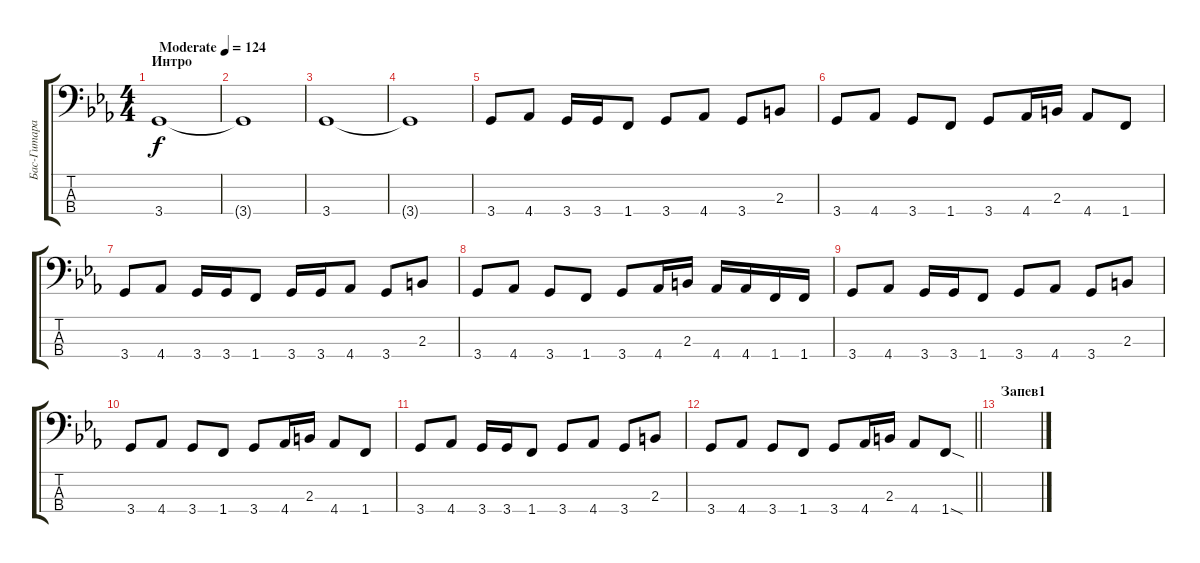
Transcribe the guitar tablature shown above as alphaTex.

\track ("Бас-Гитара" "Бас-Гитара") {instrument electricbassfinger}
\staff {score tabs}
\tuning (G2 D2 A1 E1) {hide}
\ts (4 4)
\section ("" "Интро")
\tempo (124 "Moderate")
\clef f4
\ks cminor
3.4.1{dy f instrument electricbassfinger} |
3.4{t}.1 |
3.4.1 |
3.4{t}.1 |
3.4.8 4.4.8 3.4.16 3.4.16 1.4.8 3.4.8 4.4.8 3.4.8 2.3.8 |
3.4.8 4.4.8 3.4.8 1.4.8 3.4.8 4.4.16 2.3.16 4.4.8 1.4.8 |
3.4.8 4.4.8 3.4.16 3.4.16 1.4.8 3.4.16 3.4.16 4.4.8 3.4.8 2.3.8 |
3.4.8 4.4.8 3.4.8 1.4.8 3.4.8 4.4.16 2.3.16 4.4.16 4.4.16 1.4.16 1.4.16 |
3.4.8 4.4.8 3.4.16 3.4.16 1.4.8 3.4.8 4.4.8 3.4.8 2.3.8 |
3.4.8 4.4.8 3.4.8 1.4.8 3.4.8 4.4.16 2.3.16 4.4.8 1.4.8 |
3.4.8 4.4.8 3.4.16 3.4.16 1.4.8 3.4.8 4.4.8 3.4.8 2.3.8 |
\barLineRight lightlight
3.4.8 4.4.8 3.4.8 1.4.8 3.4.8 4.4.16 2.3.16 4.4.8 1.4{sod}.8 |
\section ("" "Запев1")
